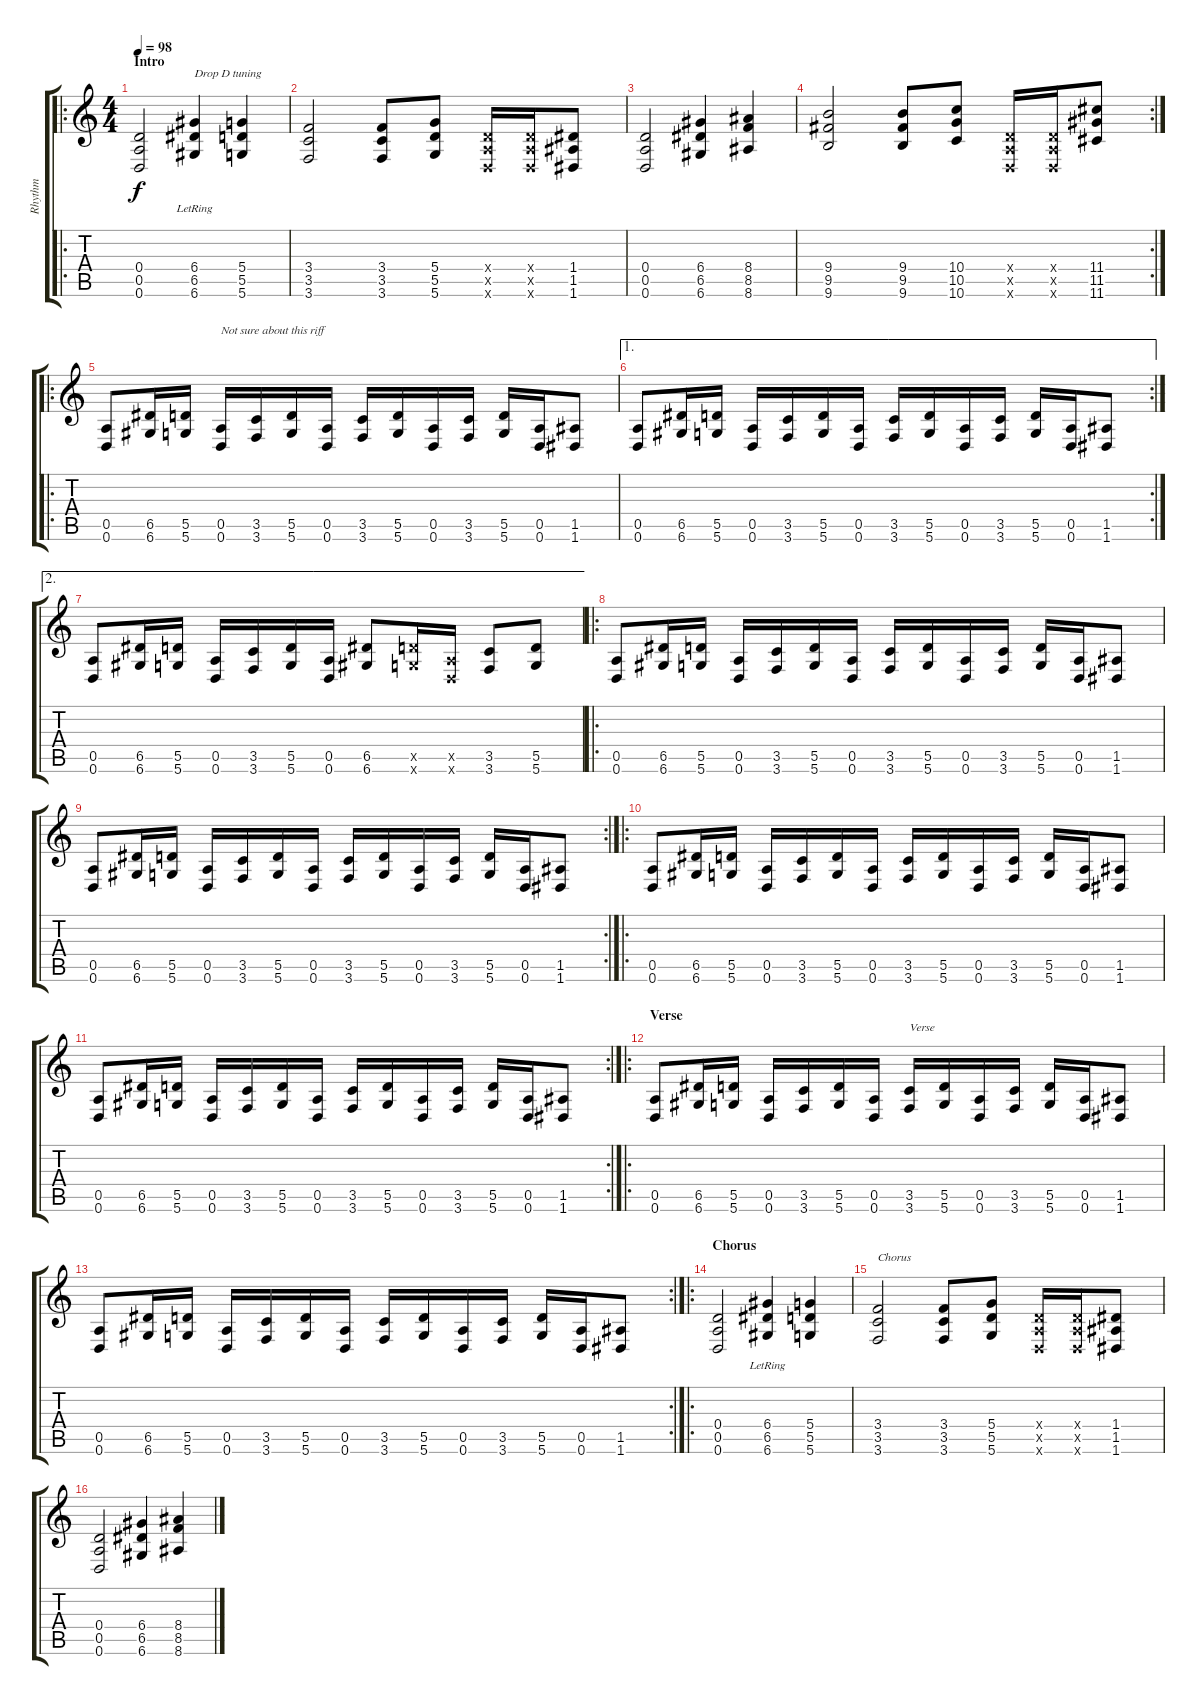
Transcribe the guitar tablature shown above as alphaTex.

\track ("Rhythm" "Rhythm") {instrument distortionguitar}
\staff {score tabs}
\tuning (E4 B3 G3 D3 A2 D2) {hide}
\ro
\ts (4 4)
\section ("" "Intro")
\tempo 98
\clef g2
\ks c
(0.4 0.5 0.6).2{dy f instrument distortionguitar} (6.4 6.5{lr} 6.6{lr}).4{txt "Drop D tuning"} (5.4 5.5 5.6).4 |
(3.4 3.5 3.6).2 (3.4 3.5 3.6).8 (5.4 5.5 5.6).8 (0.4{x} 0.5{x} 0.6{x}).16 (0.4{x} 0.5{x} 0.6{x}).16 (1.4 1.5 1.6).8 |
(0.4 0.5 0.6).2 (6.4 6.5 6.6).4 (8.4 8.5 8.6).4 |
\rc 2
(9.4 9.5 9.6).2 (9.4 9.5 9.6).8 (10.4 10.5 10.6).8 (0.4{x} 0.5{x} 0.6{x}).16 (0.4{x} 0.5{x} 0.6{x}).16 (11.4 11.5 11.6).8 |
\ro
(0.5 0.6).8 (6.5 6.6).16 (5.5 5.6).16 (0.5 0.6).16{txt "Not sure about this riff"} (3.5 3.6).16 (5.5 5.6).16 (0.5 0.6).16 (3.5 3.6).16 (5.5 5.6).16 (0.5 0.6).16 (3.5 3.6).16 (5.5 5.6).16 (0.5 0.6).16 (1.5 1.6).8 |
\ae 1
\rc 2
(0.5 0.6).8 (6.5 6.6).16 (5.5 5.6).16 (0.5 0.6).16 (3.5 3.6).16 (5.5 5.6).16 (0.5 0.6).16 (3.5 3.6).16 (5.5 5.6).16 (0.5 0.6).16 (3.5 3.6).16 (5.5 5.6).16 (0.5 0.6).16 (1.5 1.6).8 |
\ae 2
(0.5 0.6).8 (6.5 6.6).16 (5.5 5.6).16 (0.5 0.6).16 (3.5 3.6).16 (5.5 5.6).16 (0.5 0.6).16 (6.5 6.6).8 (5.5{x} 5.6{x}).16 (0.5{x} 0.6{x}).16 (3.5 3.6).8 (5.5 5.6).8 |
\ro
(0.5 0.6).8 (6.5 6.6).16 (5.5 5.6).16 (0.5 0.6).16 (3.5 3.6).16 (5.5 5.6).16 (0.5 0.6).16 (3.5 3.6).16 (5.5 5.6).16 (0.5 0.6).16 (3.5 3.6).16 (5.5 5.6).16 (0.5 0.6).16 (1.5 1.6).8 |
\rc 2
(0.5 0.6).8 (6.5 6.6).16 (5.5 5.6).16 (0.5 0.6).16 (3.5 3.6).16 (5.5 5.6).16 (0.5 0.6).16 (3.5 3.6).16 (5.5 5.6).16 (0.5 0.6).16 (3.5 3.6).16 (5.5 5.6).16 (0.5 0.6).16 (1.5 1.6).8 |
\ro
(0.5 0.6).8 (6.5 6.6).16 (5.5 5.6).16 (0.5 0.6).16 (3.5 3.6).16 (5.5 5.6).16 (0.5 0.6).16 (3.5 3.6).16 (5.5 5.6).16 (0.5 0.6).16 (3.5 3.6).16 (5.5 5.6).16 (0.5 0.6).16 (1.5 1.6).8 |
\rc 2
(0.5 0.6).8 (6.5 6.6).16 (5.5 5.6).16 (0.5 0.6).16 (3.5 3.6).16 (5.5 5.6).16 (0.5 0.6).16 (3.5 3.6).16 (5.5 5.6).16 (0.5 0.6).16 (3.5 3.6).16 (5.5 5.6).16 (0.5 0.6).16 (1.5 1.6).8 |
\ro
\section ("" "Verse")
(0.5 0.6).8 (6.5 6.6).16 (5.5 5.6).16 (0.5 0.6).16 (3.5 3.6).16 (5.5 5.6).16 (0.5 0.6).16 (3.5 3.6).16{txt "Verse"} (5.5 5.6).16 (0.5 0.6).16 (3.5 3.6).16 (5.5 5.6).16 (0.5 0.6).16 (1.5 1.6).8 |
\rc 2
(0.5 0.6).8 (6.5 6.6).16 (5.5 5.6).16 (0.5 0.6).16 (3.5 3.6).16 (5.5 5.6).16 (0.5 0.6).16 (3.5 3.6).16 (5.5 5.6).16 (0.5 0.6).16 (3.5 3.6).16 (5.5 5.6).16 (0.5 0.6).16 (1.5 1.6).8 |
\ro
\section ("" "Chorus")
(0.4 0.5 0.6).2 (6.4 6.5{lr} 6.6{lr}).4 (5.4 5.5 5.6).4 |
(3.4 3.5 3.6).2{txt "Chorus"} (3.4 3.5 3.6).8 (5.4 5.5 5.6).8 (0.4{x} 0.5{x} 0.6{x}).16 (0.4{x} 0.5{x} 0.6{x}).16 (1.4 1.5 1.6).8 |
(0.4 0.5 0.6).2 (6.4 6.5 6.6).4 (8.4 8.5 8.6).4
